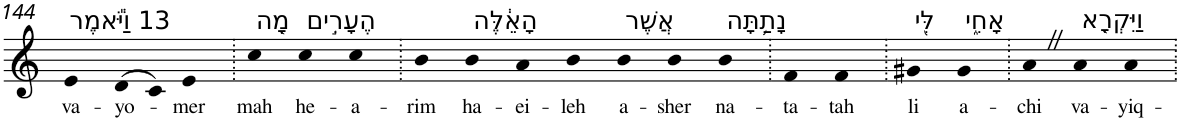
**kern	**text
*part1	*part1
*staff1	*staff1
*I"Piano	*
*I'Pno	*
!!LO:PB:g=z
*clefG2	*
*k[]	*
=144	=144
!LO:TX:a:t=13 וַיֹּ֕אמֶר	!
!	!LO:LY:b
4e	va-
!	!LO:LY:b
(>8d	-yo-
8c)	.
!	!LO:LY:b
4e	-mer
=145.	=145.
!LO:TX:a:t=מָ֚ה	!
!	!LO:LY:b
4cc	mah
!LO:TX:a:t=הֶעָרִ֣ים	!
!	!LO:LY:b
4cc	he-
!	!LO:LY:b
4cc	-a-
=146.	=146.
!	!LO:LY:b
4b	-rim
!LO:TX:a:t=הָאֵ֔לֶּה	!
!	!LO:LY:b
4b	ha-
!	!LO:LY:b
4a	-ei-
!	!LO:LY:b
4b	-leh
!LO:TX:a:t=אֲשֶׁר	!
!	!LO:LY:b
4b	a-
!	!LO:LY:b
4b	-sher
!LO:TX:a:t=נָתַ֥תָּה	!
!	!LO:LY:b
4b	na-
=147.	=147.
!	!LO:LY:b
4f	-ta-
!	!LO:LY:b
4f	-tah
=148.	=148.
!LO:TX:a:t=לִּ֖י	!
!	!LO:LY:b
4g#X	li
!LO:TX:a:t=אָחִ֑י	!
!	!LO:LY:b
4g#	a-
=149.	=149.
!	!LO:LY:b
4aZ	-chi
!LO:TX:a:t=וַיִּקְרָ֤א	!
!	!LO:LY:b
4a	va-
!	!LO:LY:b
4a	-yiq-
=.	=.
*-	*-
